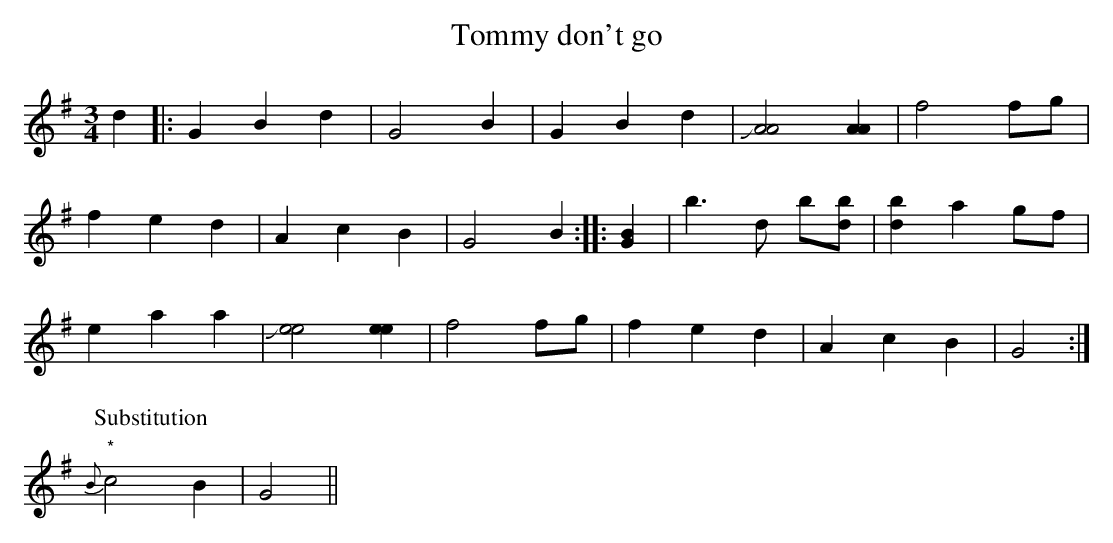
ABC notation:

X:1
T:Tommy don't go
M:3/4
L:1/8
K:G
d2|:G2B2d2|G4B2 |G2B2d2  |+slide+[A4A4][A2A2] |f4fg|
f2e2d2|A2c2B2|G4B2:||:[G2B2]|b3d b[db]|[d2b2]a2 g-f|
e2a2a2|+slide+[e4e4][e2e2]|f4 fg|f2e2d2|A2c2B2|G4:|
P:Substitution
"*"{B}c4B2|G4||
